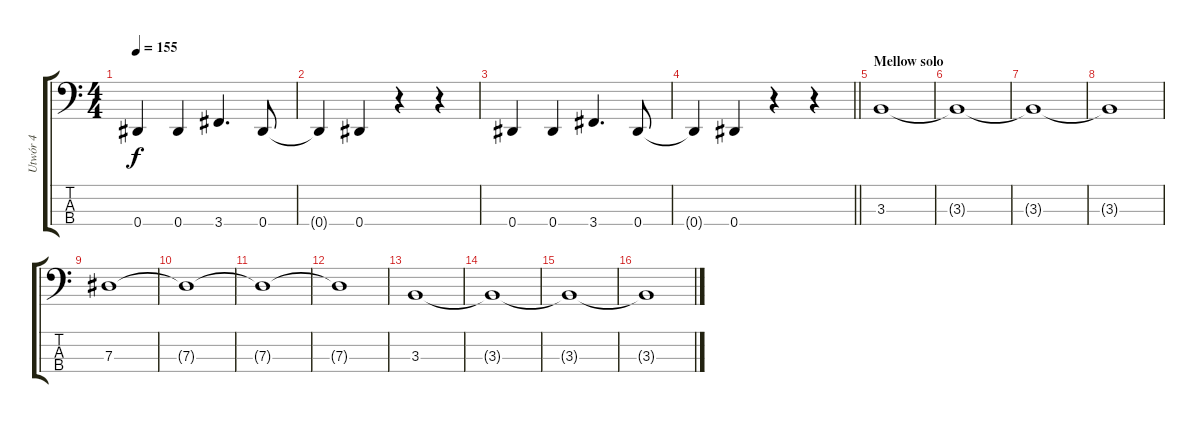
\track ("Utwór 4" "Utwór 4") {instrument electricbassfinger}
\staff {score tabs}
\tuning (Gb2 Db2 Ab1 Eb1) {hide}
\ts (4 4)
\tempo 155
\clef f4
\ks c
0.4.4{dy f} 0.4.4 3.4.4{d} 0.4.8 |
0.4{t}.4 0.4.4 r.4 r.4 |
0.4.4 0.4.4 3.4.4{d} 0.4.8 |
\barLineRight lightlight
0.4{t}.4 0.4.4 r.4 r.4 |
\section ("" "Mellow solo")
3.3.1 |
3.3{t}.1 |
3.3{t}.1 |
3.3{t}.1 |
7.3.1 |
7.3{t}.1 |
7.3{t}.1 |
7.3{t}.1 |
3.3.1 |
3.3{t}.1 |
3.3{t}.1 |
3.3{t}.1
